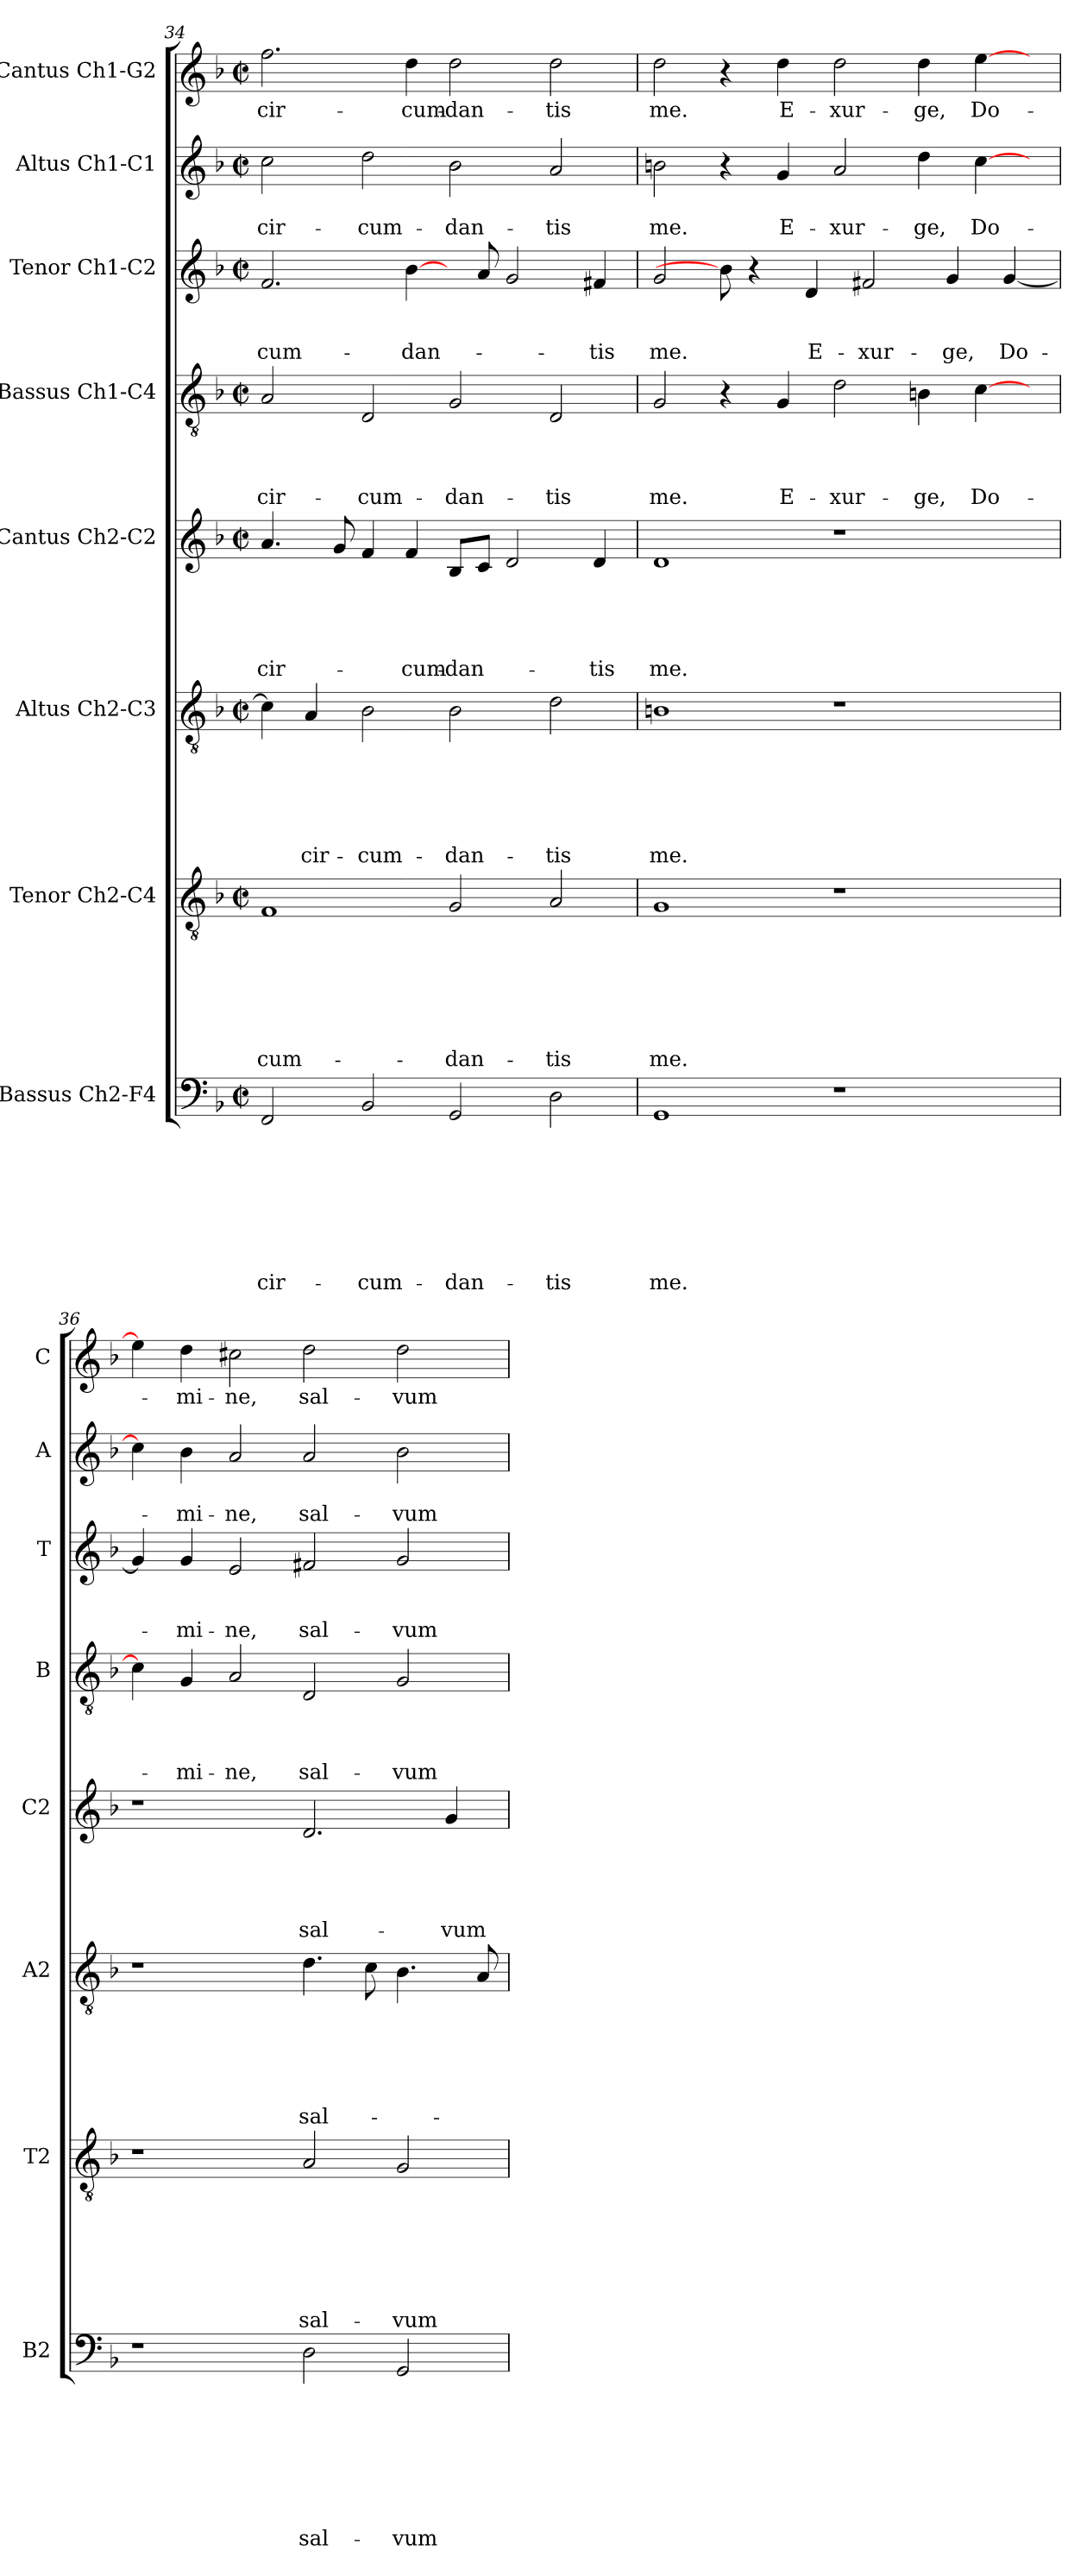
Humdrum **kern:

**kern	**text	**text	**text	**text	**text	**text	**text	**text	**kern	**text	**text	**text	**text	**text	**text	**text	**kern	**text	**text	**text	**text	**text	**text	**kern	**text	**text	**text	**text	**text	**kern	**text	**text	**text	**text	**kern	**text	**text	**text	**kern	**text	**text	**kern	**text
*part8	*part8	*part8	*part8	*part8	*part8	*part8	*part8	*part8	*part7	*part7	*part7	*part7	*part7	*part7	*part7	*part7	*part6	*part6	*part6	*part6	*part6	*part6	*part6	*part5	*part5	*part5	*part5	*part5	*part5	*part4	*part4	*part4	*part4	*part4	*part3	*part3	*part3	*part3	*part2	*part2	*part2	*part1	*part1
*staff8	*staff8	*staff8	*staff8	*staff8	*staff8	*staff8	*staff8	*staff8	*staff7	*staff7	*staff7	*staff7	*staff7	*staff7	*staff7	*staff7	*staff6	*staff6	*staff6	*staff6	*staff6	*staff6	*staff6	*staff5	*staff5	*staff5	*staff5	*staff5	*staff5	*staff4	*staff4	*staff4	*staff4	*staff4	*staff3	*staff3	*staff3	*staff3	*staff2	*staff2	*staff2	*staff1	*staff1
*I"Bassus Ch2-F4	*	*	*	*	*	*	*	*	*I"Tenor Ch2-C4	*	*	*	*	*	*	*	*I"Altus Ch2-C3	*	*	*	*	*	*	*I"Cantus Ch2-C2	*	*	*	*	*	*I"Bassus Ch1-C4	*	*	*	*	*I"Tenor Ch1-C2	*	*	*	*I"Altus Ch1-C1	*	*	*I"Cantus Ch1-G2	*
*I'B2	*	*	*	*	*	*	*	*	*I'T2	*	*	*	*	*	*	*	*I'A2	*	*	*	*	*	*	*I'C2	*	*	*	*	*	*I'B	*	*	*	*	*I'T	*	*	*	*I'A	*	*	*I'C	*
!!LO:PB:g=z
*clefF4	*	*	*	*	*	*	*	*	*clefGv2	*	*	*	*	*	*	*	*clefGv2	*	*	*	*	*	*	*clefG2	*	*	*	*	*	*clefGv2	*	*	*	*	*clefG2	*	*	*	*clefG2	*	*	*clefG2	*
*k[b-]	*	*	*	*	*	*	*	*	*k[b-]	*	*	*	*	*	*	*	*k[b-]	*	*	*	*	*	*	*k[b-]	*	*	*	*	*	*k[b-]	*	*	*	*	*k[b-]	*	*	*	*k[b-]	*	*	*k[b-]	*
*F:	*	*	*	*	*	*	*	*	*F:	*	*	*	*	*	*	*	*F:	*	*	*	*	*	*	*F:	*	*	*	*	*	*F:	*	*	*	*	*F:	*	*	*	*F:	*	*	*F:	*
*M2/2	*	*	*	*	*	*	*	*	*M2/2	*	*	*	*	*	*	*	*M2/2	*	*	*	*	*	*	*M2/2	*	*	*	*	*	*M2/2	*	*	*	*	*M2/2	*	*	*	*M2/2	*	*	*M2/2	*
*met(c|)	*	*	*	*	*	*	*	*	*met(c|)	*	*	*	*	*	*	*	*met(c|)	*	*	*	*	*	*	*met(c|)	*	*	*	*	*	*met(c|)	*	*	*	*	*met(c|)	*	*	*	*met(c|)	*	*	*met(c|)	*
=34	=34	=34	=34	=34	=34	=34	=34	=34	=34	=34	=34	=34	=34	=34	=34	=34	=34	=34	=34	=34	=34	=34	=34	=34	=34	=34	=34	=34	=34	=34	=34	=34	=34	=34	=34	=34	=34	=34	=34	=34	=34	=34	=34
!	!	!	!	!	!	!	!	!LO:LY:b	!	!	!	!	!	!	!	!LO:LY:b	!	!	!	!	!	!	!	!	!	!	!	!	!LO:LY:b	!	!	!	!	!LO:LY:b	!	!	!	!LO:LY:b	!	!	!LO:LY:b	!	!LO:LY:b
2FF/	.	.	.	.	.	.	.	cir-	1F	.	.	.	.	.	.	-cum-	4c\]	.	.	.	.	.	.	4.a/	.	.	.	.	cir-	2A/	.	.	.	cir-	2.f/	.	.	-cum-	2cc\	.	cir-	2.ff\	cir-
!	!	!	!	!	!	!	!	!	!	!	!	!	!	!	!	!	!	!	!	!	!	!	!LO:LY:b	!	!	!	!	!	!	!	!	!	!	!	!	!	!	!	!	!	!	!	!
.	.	.	.	.	.	.	.	.	.	.	.	.	.	.	.	.	4A/	.	.	.	.	.	cir-	.	.	.	.	.	.	.	.	.	.	.	.	.	.	.	.	.	.	.	.
.	.	.	.	.	.	.	.	.	.	.	.	.	.	.	.	.	.	.	.	.	.	.	.	8g/	.	.	.	.	.	.	.	.	.	.	.	.	.	.	.	.	.	.	.
!	!	!	!	!	!	!	!	!LO:LY:b	!	!	!	!	!	!	!	!	!	!	!	!	!	!	!LO:LY:b	!	!	!	!	!	!	!	!	!	!	!LO:LY:b	!	!	!	!	!	!	!LO:LY:b	!	!
2BB-/	.	.	.	.	.	.	.	-cum-	.	.	.	.	.	.	.	.	2B-\	.	.	.	.	.	-cum-	4f/	.	.	.	.	.	2D/	.	.	.	-cum-	.	.	.	.	2dd\	.	-cum-	.	.
!	!	!	!	!	!	!	!	!	!	!	!	!	!	!	!	!	!	!	!	!	!	!	!	!	!	!	!	!	!LO:LY:b	!	!	!	!	!	!	!	!	!LO:LY:b	!	!	!	!	!LO:LY:b
.	.	.	.	.	.	.	.	.	.	.	.	.	.	.	.	.	.	.	.	.	.	.	.	4f/	.	.	.	.	-cum-	.	.	.	.	.	[4b-\	.	.	-dan-	.	.	.	4dd\	-cum-
!	!	!	!	!	!	!	!	!LO:LY:b	!	!	!	!	!	!	!	!LO:LY:b	!	!	!	!	!	!	!LO:LY:b	!	!	!	!	!	!LO:LY:b	!	!	!	!	!LO:LY:b	!	!	!	!	!	!	!LO:LY:b	!	!LO:LY:b
2GG/	.	.	.	.	.	.	.	-dan-	2G/	.	.	.	.	.	.	-dan-	2B-\	.	.	.	.	.	-dan-	8B-/L	.	.	.	.	-dan-	2G/	.	.	.	-dan-	8ryy	.	.	.	2b-\	.	-dan-	2dd\	-dan-
.	.	.	.	.	.	.	.	.	.	.	.	.	.	.	.	.	.	.	.	.	.	.	.	8c/J	.	.	.	.	.	.	.	.	.	.	8a/	.	.	.	.	.	.	.	.
.	.	.	.	.	.	.	.	.	.	.	.	.	.	.	.	.	.	.	.	.	.	.	.	2d/	.	.	.	.	.	.	.	.	.	.	2g/	.	.	.	.	.	.	.	.
!	!	!	!	!	!	!	!	!LO:LY:b	!	!	!	!	!	!	!	!LO:LY:b	!	!	!	!	!	!	!LO:LY:b	!	!	!	!	!	!	!	!	!	!	!LO:LY:b	!	!	!	!	!	!	!LO:LY:b	!	!LO:LY:b
2D\	.	.	.	.	.	.	.	-tis	2A/	.	.	.	.	.	.	-tis	2d\	.	.	.	.	.	-tis	.	.	.	.	.	.	2D/	.	.	.	-tis	.	.	.	.	2a/	.	-tis	2dd\	-tis
!	!	!	!	!	!	!	!	!	!	!	!	!	!	!	!	!	!	!	!	!	!	!	!	!	!	!	!	!	!LO:LY:b	!	!	!	!	!	!	!	!	!LO:LY:b	!	!	!	!	!
.	.	.	.	.	.	.	.	.	.	.	.	.	.	.	.	.	.	.	.	.	.	.	.	4d/	.	.	.	.	-tis	.	.	.	.	.	4f#X/	.	.	-tis	.	.	.	.	.
=35	=35	=35	=35	=35	=35	=35	=35	=35	=35	=35	=35	=35	=35	=35	=35	=35	=35	=35	=35	=35	=35	=35	=35	=35	=35	=35	=35	=35	=35	=35	=35	=35	=35	=35	=35	=35	=35	=35	=35	=35	=35	=35	=35
!	!	!	!	!	!	!	!	!LO:LY:b	!	!	!	!	!	!	!	!LO:LY:b	!	!	!	!	!	!	!LO:LY:b	!	!	!	!	!	!LO:LY:b	!	!	!	!	!LO:LY:b	!	!	!	!LO:LY:b	!	!	!LO:LY:b	!	!LO:LY:b
1GG	.	.	.	.	.	.	.	me.	1G	.	.	.	.	.	.	me.	1Bn	.	.	.	.	.	me.	1d	.	.	.	.	me.	2G/	.	.	.	me.	2g/	.	.	me.	2bn\	.	me.	2dd\	me.
.	.	.	.	.	.	.	.	.	.	.	.	.	.	.	.	.	.	.	.	.	.	.	.	.	.	.	.	.	.	4r	.	.	.	.	8b-\]	.	.	.	4r	.	.	4r	.
.	.	.	.	.	.	.	.	.	.	.	.	.	.	.	.	.	.	.	.	.	.	.	.	.	.	.	.	.	.	.	.	.	.	.	4r	.	.	.	.	.	.	.	.
!	!	!	!	!	!	!	!	!	!	!	!	!	!	!	!	!	!	!	!	!	!	!	!	!	!	!	!	!	!	!	!	!	!	!LO:LY:b	!	!	!	!	!	!	!LO:LY:b	!	!LO:LY:b
.	.	.	.	.	.	.	.	.	.	.	.	.	.	.	.	.	.	.	.	.	.	.	.	.	.	.	.	.	.	4G/	.	.	.	E-	.	.	.	.	4g/	.	E-	4dd\	E-
!	!	!	!	!	!	!	!	!	!	!	!	!	!	!	!	!	!	!	!	!	!	!	!	!	!	!	!	!	!	!	!	!	!	!	!	!	!	!LO:LY:b	!	!	!	!	!
.	.	.	.	.	.	.	.	.	.	.	.	.	.	.	.	.	.	.	.	.	.	.	.	.	.	.	.	.	.	.	.	.	.	.	4d/	.	.	E-	.	.	.	.	.
!	!	!	!	!	!	!	!	!	!	!	!	!	!	!	!	!	!	!	!	!	!	!	!	!	!	!	!	!	!	!	!	!	!	!LO:LY:b	!	!	!	!	!	!	!LO:LY:b	!	!LO:LY:b
1r	.	.	.	.	.	.	.	.	1r	.	.	.	.	.	.	.	1r	.	.	.	.	.	.	1r	.	.	.	.	.	2d\	.	.	.	-xur-	.	.	.	.	2a/	.	-xur-	2dd\	-xur-
!	!	!	!	!	!	!	!	!	!	!	!	!	!	!	!	!	!	!	!	!	!	!	!	!	!	!	!	!	!	!	!	!	!	!	!	!	!	!LO:LY:b	!	!	!	!	!
.	.	.	.	.	.	.	.	.	.	.	.	.	.	.	.	.	.	.	.	.	.	.	.	.	.	.	.	.	.	.	.	.	.	.	2f#X/	.	.	-xur-	.	.	.	.	.
!	!	!	!	!	!	!	!	!	!	!	!	!	!	!	!	!	!	!	!	!	!	!	!	!	!	!	!	!	!	!	!	!	!	!LO:LY:b	!	!	!	!	!	!	!LO:LY:b	!	!LO:LY:b
.	.	.	.	.	.	.	.	.	.	.	.	.	.	.	.	.	.	.	.	.	.	.	.	.	.	.	.	.	.	4Bn\	.	.	.	-ge,	.	.	.	.	4dd\	.	-ge,	4dd\	-ge,
!	!	!	!	!	!	!	!	!	!	!	!	!	!	!	!	!	!	!	!	!	!	!	!	!	!	!	!	!	!	!	!	!	!	!	!	!	!	!LO:LY:b	!	!	!	!	!
.	.	.	.	.	.	.	.	.	.	.	.	.	.	.	.	.	.	.	.	.	.	.	.	.	.	.	.	.	.	.	.	.	.	.	4g/	.	.	-ge,	.	.	.	.	.
!	!	!	!	!	!	!	!	!	!	!	!	!	!	!	!	!	!	!	!	!	!	!	!	!	!	!	!	!	!	!	!	!	!	!LO:LY:b	!	!	!	!	!	!	!LO:LY:b	!	!LO:LY:b
.	.	.	.	.	.	.	.	.	.	.	.	.	.	.	.	.	.	.	.	.	.	.	.	.	.	.	.	.	.	[4c\	.	.	.	Do-	.	.	.	.	[4cc\	.	Do-	[4ee\	Do-
!	!	!	!	!	!	!	!	!	!	!	!	!	!	!	!	!	!	!	!	!	!	!	!	!	!	!	!	!	!	!	!	!	!	!	!	!	!	!LO:LY:b	!	!	!	!	!
.	.	.	.	.	.	.	.	.	.	.	.	.	.	.	.	.	.	.	.	.	.	.	.	.	.	.	.	.	.	.	.	.	.	.	[4g/	.	.	Do-	.	.	.	.	.
8ryy	.	.	.	.	.	.	.	.	8ryy	.	.	.	.	.	.	.	8ryy	.	.	.	.	.	.	8ryy	.	.	.	.	.	8ryy	.	.	.	.	.	.	.	.	8ryy	.	.	8ryy	.
=36	=36	=36	=36	=36	=36	=36	=36	=36	=36	=36	=36	=36	=36	=36	=36	=36	=36	=36	=36	=36	=36	=36	=36	=36	=36	=36	=36	=36	=36	=36	=36	=36	=36	=36	=36	=36	=36	=36	=36	=36	=36	=36	=36
1r	.	.	.	.	.	.	.	.	1r	.	.	.	.	.	.	.	1r	.	.	.	.	.	.	1r	.	.	.	.	.	4c\]	.	.	.	.	4g/]	.	.	.	4cc\]	.	.	4ee\]	.
!	!	!	!	!	!	!	!	!	!	!	!	!	!	!	!	!	!	!	!	!	!	!	!	!	!	!	!	!	!	!	!	!	!	!LO:LY:b	!	!	!	!LO:LY:b	!	!	!LO:LY:b	!	!LO:LY:b
.	.	.	.	.	.	.	.	.	.	.	.	.	.	.	.	.	.	.	.	.	.	.	.	.	.	.	.	.	.	4G/	.	.	.	-mi-	4g/	.	.	-mi-	4b-\	.	-mi-	4dd\	-mi-
!	!	!	!	!	!	!	!	!	!	!	!	!	!	!	!	!	!	!	!	!	!	!	!	!	!	!	!	!	!	!	!	!	!	!LO:LY:b	!	!	!	!LO:LY:b	!	!	!LO:LY:b	!	!LO:LY:b
.	.	.	.	.	.	.	.	.	.	.	.	.	.	.	.	.	.	.	.	.	.	.	.	.	.	.	.	.	.	2A/	.	.	.	-ne,	2e/	.	.	-ne,	2a/	.	-ne,	2cc#X\	-ne,
!	!	!	!	!	!	!	!	!LO:LY:b	!	!	!	!	!	!	!	!LO:LY:b	!	!	!	!	!	!	!LO:LY:b	!	!	!	!	!	!LO:LY:b	!	!	!	!	!LO:LY:b	!	!	!	!LO:LY:b	!	!	!LO:LY:b	!	!LO:LY:b
2D\	.	.	.	.	.	.	.	sal-	2A/	.	.	.	.	.	.	sal-	4.d\	.	.	.	.	.	sal-	2.d/	.	.	.	.	sal-	2D/	.	.	.	sal-	2f#X/	.	.	sal-	2a/	.	sal-	2dd\	sal-
.	.	.	.	.	.	.	.	.	.	.	.	.	.	.	.	.	8c\	.	.	.	.	.	.	.	.	.	.	.	.	.	.	.	.	.	.	.	.	.	.	.	.	.	.
!	!	!	!	!	!	!	!	!LO:LY:b	!	!	!	!	!	!	!	!LO:LY:b	!	!	!	!	!	!	!	!	!	!	!	!	!	!	!	!	!	!LO:LY:b	!	!	!	!LO:LY:b	!	!	!LO:LY:b	!	!LO:LY:b
2GG/	.	.	.	.	.	.	.	-vum	2G/	.	.	.	.	.	.	-vum	4.B-\	.	.	.	.	.	.	.	.	.	.	.	.	2G/	.	.	.	-vum	2g/	.	.	-vum	2b-\	.	-vum	2dd\	-vum
!	!	!	!	!	!	!	!	!	!	!	!	!	!	!	!	!	!	!	!	!	!	!	!	!	!	!	!	!	!LO:LY:b	!	!	!	!	!	!	!	!	!	!	!	!	!	!
.	.	.	.	.	.	.	.	.	.	.	.	.	.	.	.	.	.	.	.	.	.	.	.	4g/	.	.	.	.	-vum	.	.	.	.	.	.	.	.	.	.	.	.	.	.
.	.	.	.	.	.	.	.	.	.	.	.	.	.	.	.	.	8A/	.	.	.	.	.	.	.	.	.	.	.	.	.	.	.	.	.	.	.	.	.	.	.	.	.	.
=	=	=	=	=	=	=	=	=	=	=	=	=	=	=	=	=	=	=	=	=	=	=	=	=	=	=	=	=	=	=	=	=	=	=	=	=	=	=	=	=	=	=	=
*-	*-	*-	*-	*-	*-	*-	*-	*-	*-	*-	*-	*-	*-	*-	*-	*-	*-	*-	*-	*-	*-	*-	*-	*-	*-	*-	*-	*-	*-	*-	*-	*-	*-	*-	*-	*-	*-	*-	*-	*-	*-	*-	*-
